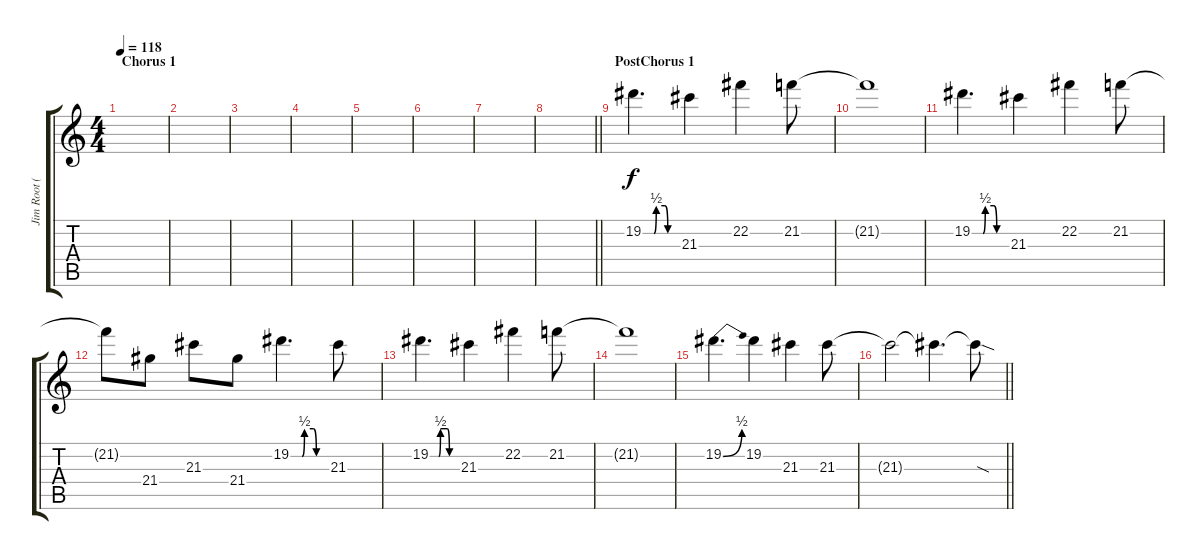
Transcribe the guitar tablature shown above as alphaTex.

\track ("Jim Root (Solo)" "Jim Root (") {instrument overdrivenguitar}
\staff {score tabs}
\tuning (Db4 Ab3 E3 B2 Gb2 Db2) {hide}
\ts (4 4)
\section ("" "Chorus 1")
\tempo 118
\clef g2
\ks c
|
|
|
|
|
|
|
\barLineRight lightlight
|
\section ("" "PostChorus 1")
19.2{be (custom 0 0 19 0 23 2 38 2 43 0 60 0)}.4{d dy f volume 13 instrument overdrivenguitar} 21.3.4 22.2.4 21.2.8 |
21.2{t}.1 |
19.2{be (custom 0 0 19 0 23 2 38 2 43 0 60 0)}.4{d} 21.3.4 22.2.4 21.2.8 |
21.2{t}.8 21.4.8 21.3.8 21.4.8 19.2{be (custom 0 0 19 0 23 2 38 2 43 0 60 0)}.4{d} 21.3.8 |
19.2{be (custom 0 0 19 0 23 2 38 2 43 0 60 0)}.4{d} 21.3.4 22.2.4 21.2.8 |
21.2{t}.1 |
19.2{be (bend 0 0 60 2)}.4{d} 19.2.4 21.3.4 21.3.8 |
\barLineRight lightlight
21.3{t}.2 21.3{t}.4{d} 21.3{sod t}.8
